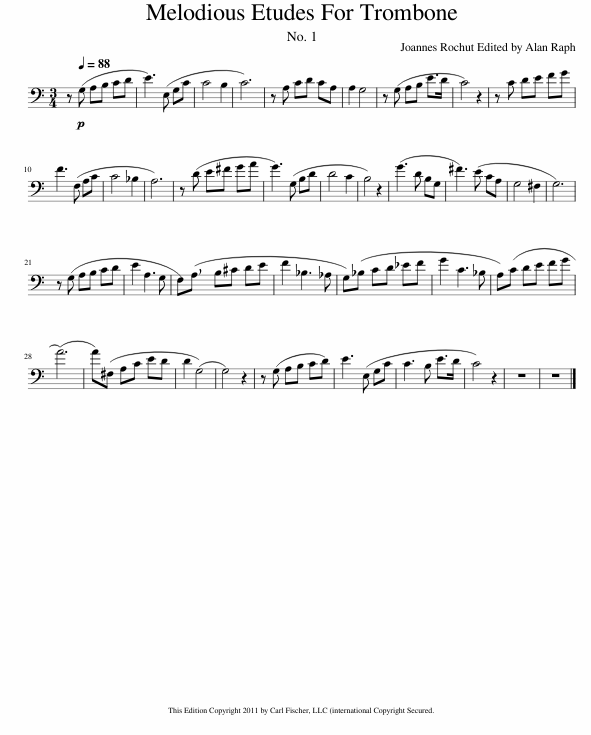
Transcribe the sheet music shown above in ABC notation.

X:1
L:1/8
M:3/4
I:linebreak $
K:C
V:1 bass
V:1
 z[Q:1/4=88]!p! (G, A,B, CD | E3) (E, G,C | C4 B,2 | C6) | z A, CD CA, | %5
 A,2 G,4 | z (G, A,B, E>D | C4) z2 | z C DE FG |$ F3 (F, A,C | %10
 C4 _B,2 | A,6) | z (D E^F GA | G3) (G, B,D | D4 C2 | %15
 B,4) z2 | (G3 D B,G, | ^F3) (E CA, | G,4 ^F,2 | G,6) |$ %20
 z (G, A,B, CD | E2 A,3 G, | F,)(!breath!A, B,^C DE | F2 _B,3 _A, | G,)(_B, CD _EF | %25
 G2 C3 _B, | A,)(C DE FG |$ (A6) | A)(^F, A,C ED | D2 (G,4) | %30
 G,4) z2 | z (G, A,B, CD) | E3 (E, G,C | C3 B, E>D | C4) z2 | %35
 z6 | z6 |] %37
